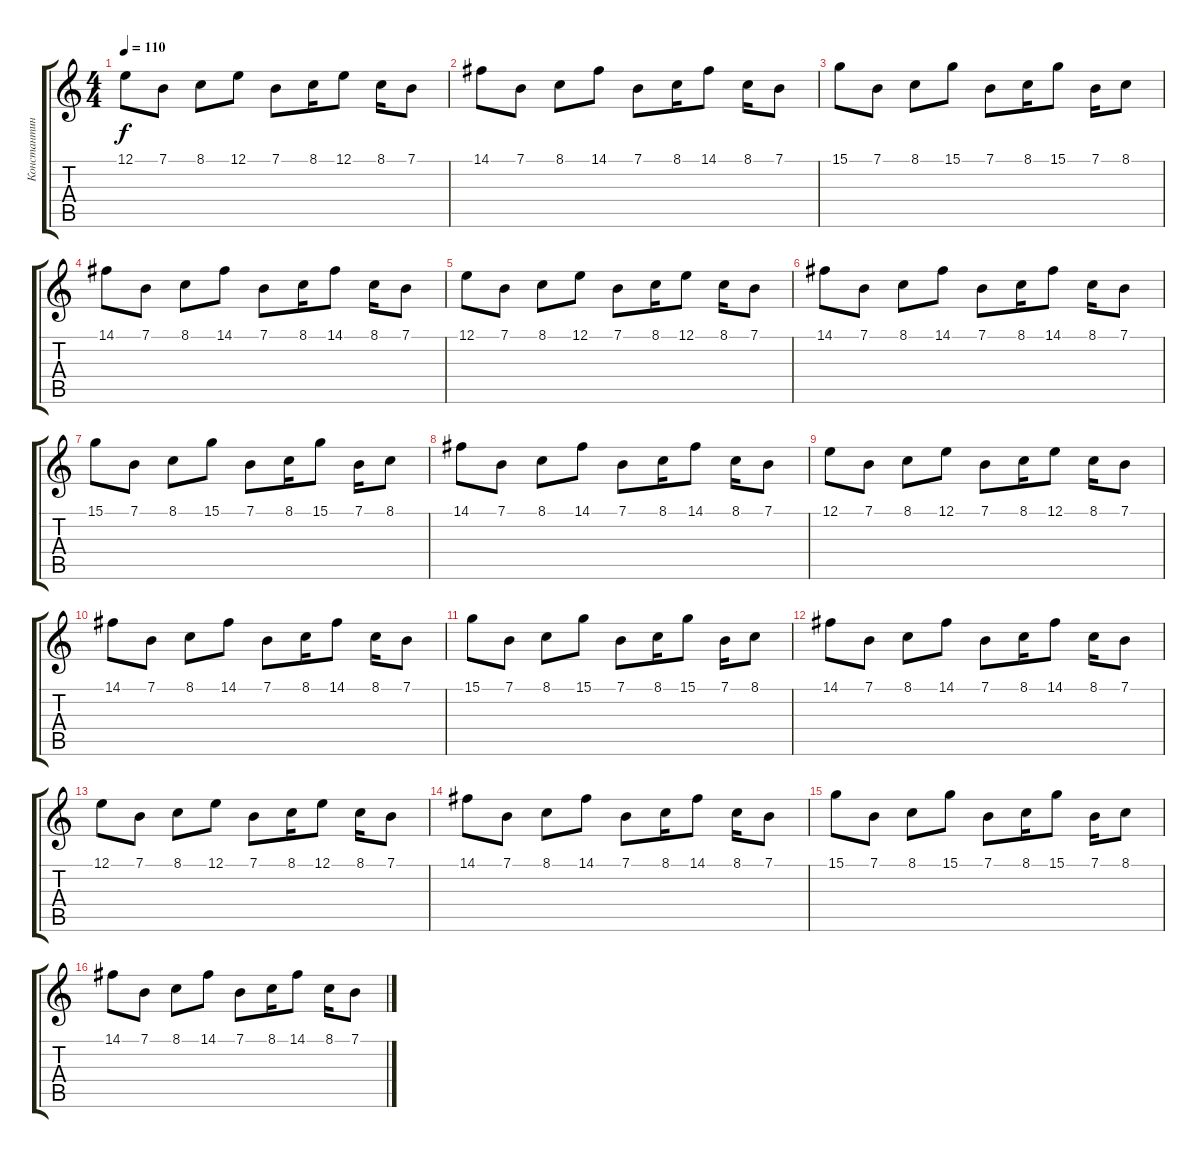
\track ("Константин Бекрев" "Константин") {instrument lead2sawtooth}
\staff {score tabs}
\tuning (E4 B3 G3 D3 A2 E2) {hide}
\ts (4 4)
\tempo 110
\clef g2
\ks c
12.1.8{dy f instrument lead2sawtooth} 7.1.8 8.1.8 12.1.8 7.1.8 8.1.16 12.1.8 8.1.16 7.1.8 |
14.1.8 7.1.8 8.1.8 14.1.8 7.1.8 8.1.16 14.1.8 8.1.16 7.1.8 |
15.1.8 7.1.8 8.1.8 15.1.8 7.1.8 8.1.16 15.1.8 7.1.16 8.1.8 |
14.1.8 7.1.8 8.1.8 14.1.8 7.1.8 8.1.16 14.1.8 8.1.16 7.1.8 |
12.1.8 7.1.8 8.1.8 12.1.8 7.1.8 8.1.16 12.1.8 8.1.16 7.1.8 |
14.1.8 7.1.8 8.1.8 14.1.8 7.1.8 8.1.16 14.1.8 8.1.16 7.1.8 |
15.1.8 7.1.8 8.1.8 15.1.8 7.1.8 8.1.16 15.1.8 7.1.16 8.1.8 |
14.1.8 7.1.8 8.1.8 14.1.8 7.1.8 8.1.16 14.1.8 8.1.16 7.1.8 |
12.1.8 7.1.8 8.1.8 12.1.8 7.1.8 8.1.16 12.1.8 8.1.16 7.1.8 |
14.1.8 7.1.8 8.1.8 14.1.8 7.1.8 8.1.16 14.1.8 8.1.16 7.1.8 |
15.1.8 7.1.8 8.1.8 15.1.8 7.1.8 8.1.16 15.1.8 7.1.16 8.1.8 |
14.1.8 7.1.8 8.1.8 14.1.8 7.1.8 8.1.16 14.1.8 8.1.16 7.1.8 |
12.1.8 7.1.8 8.1.8 12.1.8 7.1.8 8.1.16 12.1.8 8.1.16 7.1.8 |
14.1.8 7.1.8 8.1.8 14.1.8 7.1.8 8.1.16 14.1.8 8.1.16 7.1.8 |
15.1.8 7.1.8 8.1.8 15.1.8 7.1.8 8.1.16 15.1.8 7.1.16 8.1.8 |
14.1.8 7.1.8 8.1.8 14.1.8 7.1.8 8.1.16 14.1.8 8.1.16 7.1.8
